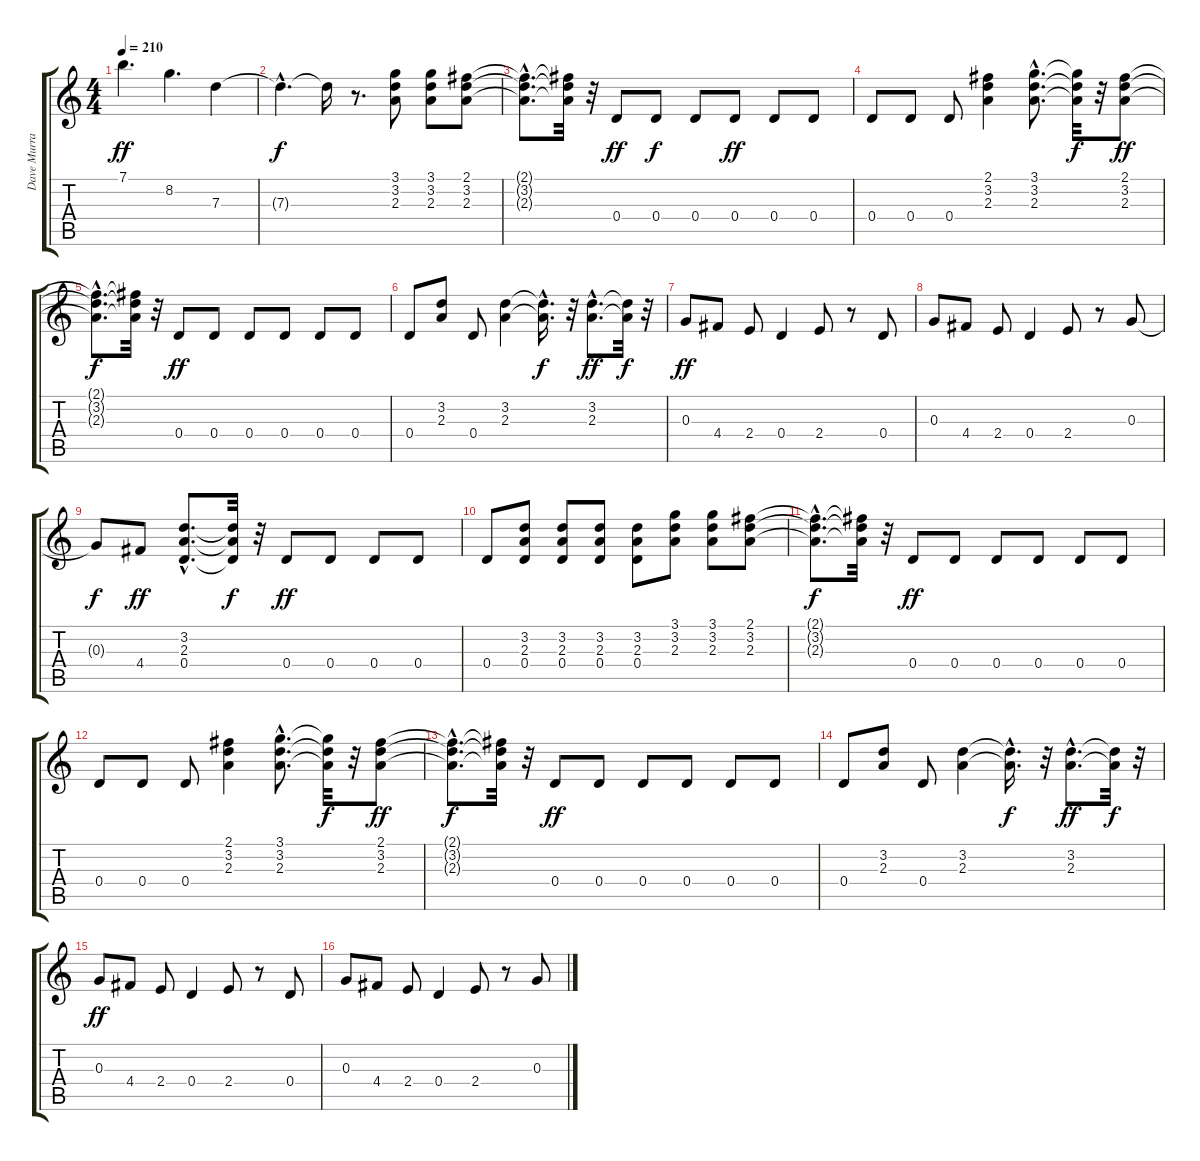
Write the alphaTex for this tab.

\track ("Dave Murray" "Dave Murra") {instrument distortionguitar}
\staff {score tabs}
\tuning (E4 B3 G3 D3 A2 E2) {hide}
\ts (4 4)
\tempo 210
\clef g2
\ks c
7.1.4{d dy ff} 8.2.4{d} 7.3.4 |
7.3{hac t}.4{d dy f} 7.3{t}.16 r.8{d} (3.1 3.2 2.3).8{instrument overdrivenguitar} (3.1 3.2 2.3).8 (2.1 3.2 2.3).8 |
(2.1{hac t} 3.2{hac t} 2.3{hac t}).8{d} (2.1{t} 3.2{t} 2.3{t}).32 r.32 0.4.8{dy ff} 0.4.8{dy f} 0.4.8 0.4.8{dy ff} 0.4.8 0.4.8 |
0.4.8 0.4.8 0.4.8 (2.1 3.2 2.3).4 (3.1{hac} 3.2{hac} 2.3{hac}).8{d} (3.1{t} 3.2{t} 2.3{t}).32{dy f} r.32 (2.1 3.2 2.3).8{dy ff} |
(2.1{hac t} 3.2{hac t} 2.3{hac t}).8{d dy f} (2.1{t} 3.2{t} 2.3{t}).32 r.32 0.4.8{dy ff} 0.4.8 0.4.8 0.4.8 0.4.8 0.4.8 |
0.4.8 (3.2 2.3).8 0.4.8 (3.2 2.3).4 (3.2{hac t} 2.3{hac t}).16{d dy f} r.32 (3.2{hac} 2.3{hac}).8{d dy ff} (3.2{t} 2.3{t}).32{dy f} r.32 |
0.3.8{dy ff} 4.4.8 2.4.8 0.4.4 2.4.8 r.8 0.4.8 |
0.3.8 4.4.8 2.4.8 0.4.4 2.4.8 r.8 0.3.8 |
0.3{t}.8{dy f} 4.4.8{dy ff} (3.2{hac} 2.3{hac} 0.4{hac}).8{d} (3.2{t} 2.3{t} 0.4{t}).32{dy f} r.32 0.4.8{dy ff} 0.4.8 0.4.8 0.4.8 |
0.4.8 (3.2 2.3 0.4).8 (3.2 2.3 0.4).8 (3.2 2.3 0.4).8 (3.2 2.3 0.4).8 (3.1 3.2 2.3).8 (3.1 3.2 2.3).8 (2.1 3.2 2.3).8 |
(2.1{hac t} 3.2{hac t} 2.3{hac t}).8{d dy f} (2.1{t} 3.2{t} 2.3{t}).32 r.32 0.4.8{dy ff} 0.4.8 0.4.8 0.4.8 0.4.8 0.4.8 |
0.4.8 0.4.8 0.4.8 (2.1 3.2 2.3).4 (3.1{hac} 3.2{hac} 2.3{hac}).8{d} (3.1{t} 3.2{t} 2.3{t}).32{dy f} r.32 (2.1 3.2 2.3).8{dy ff} |
(2.1{hac t} 3.2{hac t} 2.3{hac t}).8{d dy f} (2.1{t} 3.2{t} 2.3{t}).32 r.32 0.4.8{dy ff} 0.4.8 0.4.8 0.4.8 0.4.8 0.4.8 |
0.4.8 (3.2 2.3).8 0.4.8 (3.2 2.3).4 (3.2{hac t} 2.3{hac t}).16{d dy f} r.32 (3.2{hac} 2.3{hac}).8{d dy ff} (3.2{t} 2.3{t}).32{dy f} r.32 |
0.3.8{dy ff} 4.4.8 2.4.8 0.4.4 2.4.8 r.8 0.4.8 |
0.3.8 4.4.8 2.4.8 0.4.4 2.4.8 r.8 0.3.8
